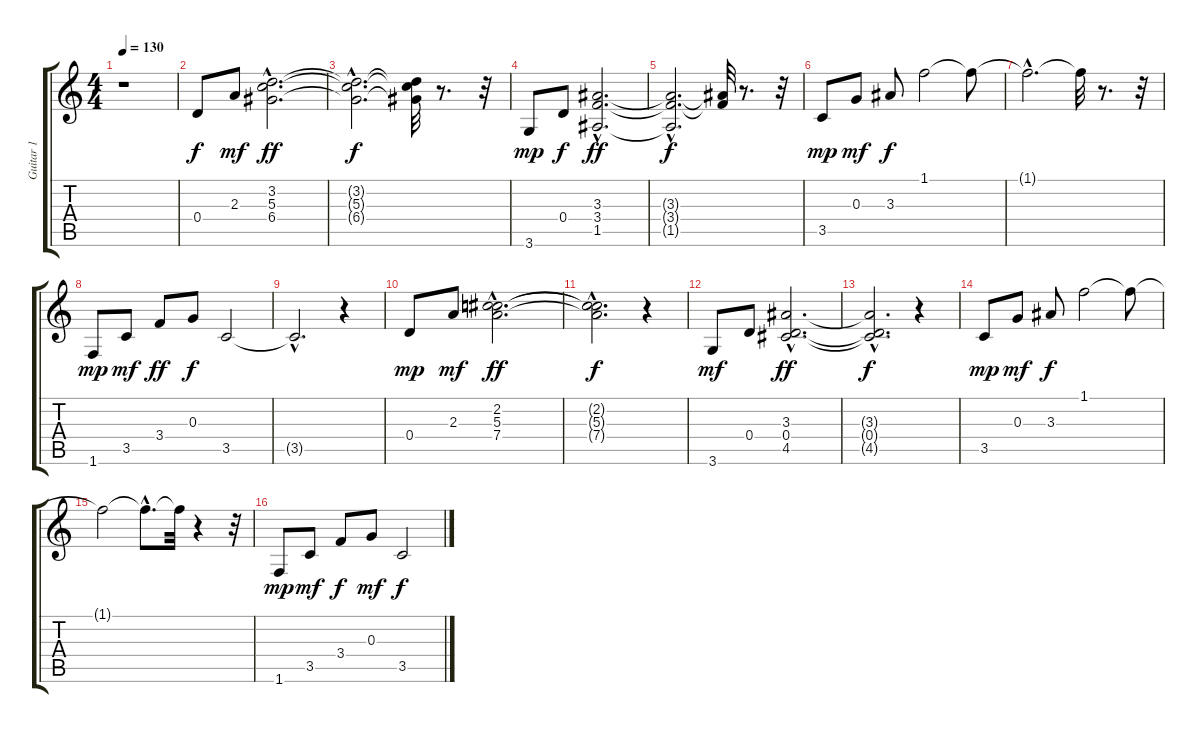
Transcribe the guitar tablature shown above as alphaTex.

\track ("Guitar 1" "Guitar 1") {instrument electricguitarclean}
\staff {score tabs}
\tuning (E4 B3 G3 D3 A2 E2) {hide}
\ts (4 4)
\tempo 130
\clef g2
\ks c
r.1{dy f} |
0.4.8 2.3.8{dy mf} (3.2{hac} 5.3{hac} 6.4{hac}).2{d dy ff} |
(3.2{hac t} 5.3{hac t} 6.4{hac t}).2{d dy f} (3.2{t} 5.3{t} 6.4{t}).32 r.8{d} r.32 |
3.6.8{dy mp} 0.4.8{dy f} (3.3{hac} 3.4{hac} 1.5{hac}).2{d dy ff} |
(3.3{hac t} 3.4{hac t} 1.5{hac t}).2{d dy f} (3.3{t} 3.4{t}).32 r.8{d} r.32 |
3.5.8{dy mp} 0.3.8{dy mf} 3.3.8{dy f} 1.1.2 1.1{t}.8 |
1.1{hac t}.2{d} 1.1{t}.32 r.8{d} r.32 |
1.6.8{dy mp} 3.5.8{dy mf} 3.4.8{dy ff} 0.3.8{dy f} 3.5.2 |
3.5{hac t}.2{d} r.4 |
0.4.8{dy mp} 2.3.8{dy mf} (2.2{hac} 5.3{hac} 7.4{hac}).2{d dy ff} |
(2.2{t} 5.3{hac t} 7.4{t}).2{d dy f} r.4 |
3.6.8{dy mf} 0.4.8 (3.3{hac} 0.4{hac} 4.5{hac}).2{d dy ff} |
(3.3{hac t} 0.4{hac t} 4.5{hac t}).2{d dy f} r.4 |
3.5.8{dy mp} 0.3.8{dy mf} 3.3.8{dy f} 1.1.2 1.1{t}.8 |
1.1{t}.2 1.1{hac t}.8{d} 1.1{t}.32 r.4 r.32 |
1.6.8{dy mp} 3.5.8{dy mf} 3.4.8{dy f} 0.3.8{dy mf} 3.5.2{dy f}
